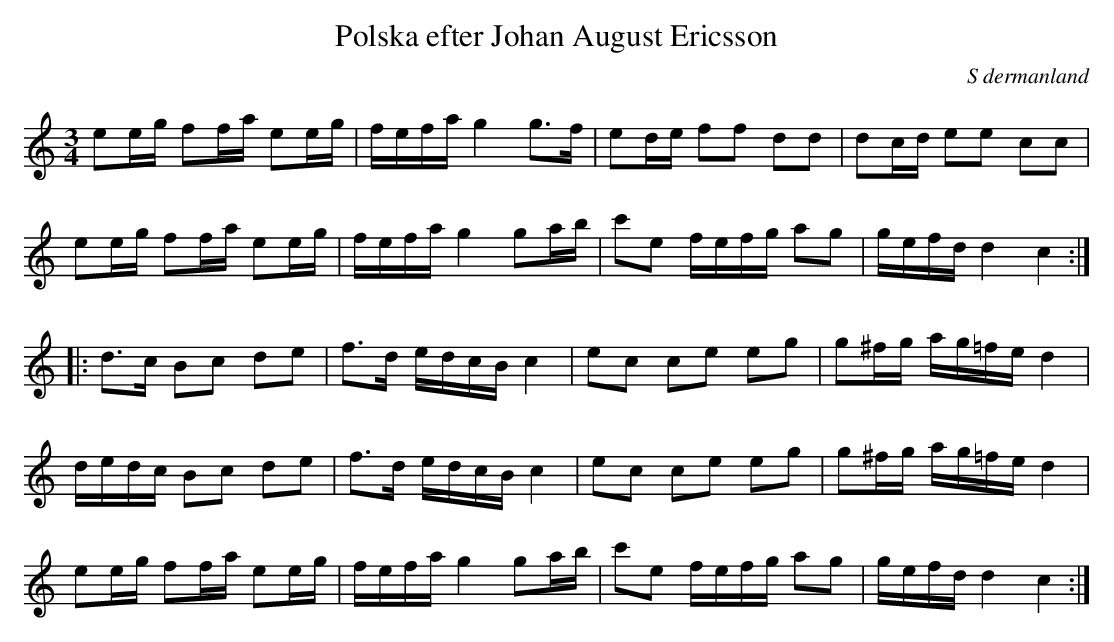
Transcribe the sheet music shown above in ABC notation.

X:1
T:Polska efter Johan August Ericsson
O:S dermanland
M:3/4
L:1/16
K:Cmaj
e2eg f2fa e2eg | fefa g4 g2>f2 | e2de f2f2 d2d2 | d2cd e2e2 c2c2 |
e2eg f2fa e2eg | fefa g4 g2ab | c'2e2 fefg a2g2 | gefd d4 c4 ::
d2>c2 B2c2 d2e2 | f2>d2 edcB c4 | e2c2 c2e2 e2g2 | g2^fg ag=fe d4 |
dedc B2c2 d2e2 | f2>d2 edcB c4 | e2c2 c2e2 e2g2 | g2^fg ag=fe d4 |
e2eg f2fa e2eg | fefa g4 g2ab | c'2e2 fefg a2g2 | gefd d4 c4 :|
